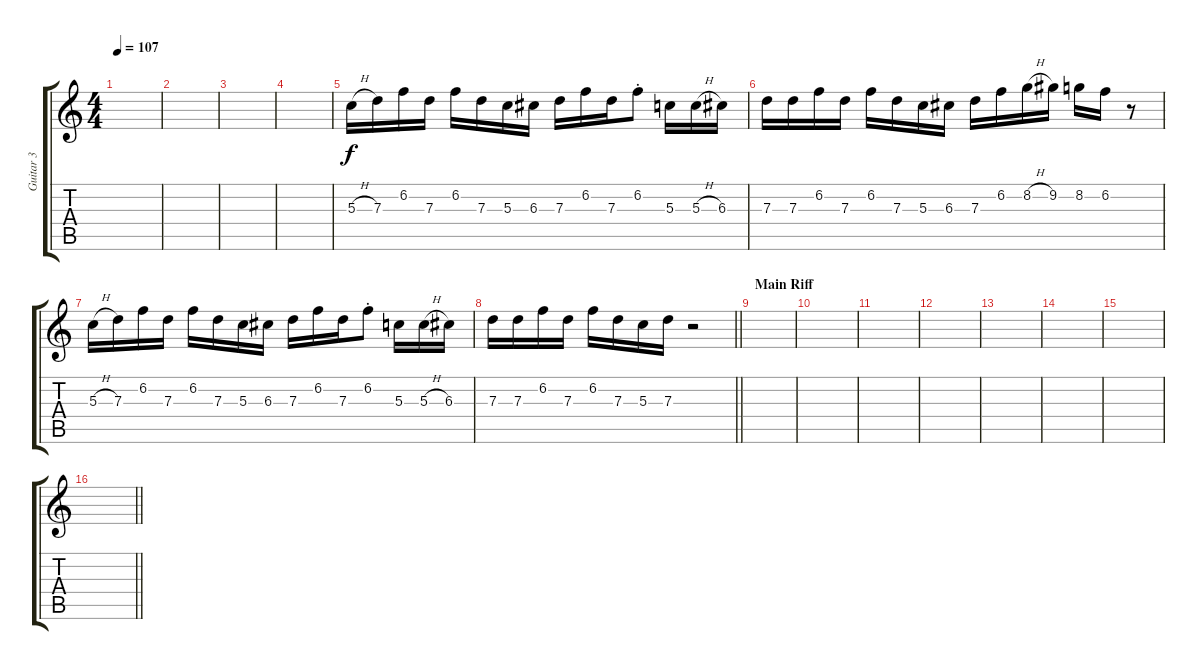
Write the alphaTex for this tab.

\track ("Guitar 3" "Guitar 3") {instrument distortionguitar}
\staff {score tabs}
\tuning (E4 B3 G3 D3 A2 E2) {hide}
\ts (4 4)
\tempo 107
\clef g2
\ks c
|
|
|
|
5.3{h}.16 7.3.16 6.2.16 7.3.16 6.2.16 7.3.16 5.3.16 6.3.16 7.3.16 6.2.16 7.3.16 6.2{st}.8 5.3.16 5.3{h}.16 6.3.16 |
7.3.16 7.3.16 6.2.16 7.3.16 6.2.16 7.3.16 5.3.16 6.3.16 7.3.16 6.2.16 8.2{h}.16 9.2.16 8.2.16 6.2.16 r.8 |
5.3{h}.16 7.3.16 6.2.16 7.3.16 6.2.16 7.3.16 5.3.16 6.3.16 7.3.16 6.2.16 7.3.16 6.2{st}.8 5.3.16 5.3{h}.16 6.3.16 |
\barLineRight lightlight
7.3.16 7.3.16 6.2.16 7.3.16 6.2.16 7.3.16 5.3.16 7.3.16 r.2 |
\section ("" "Main Riff")
|
|
|
|
|
|
|
\barLineRight lightlight
